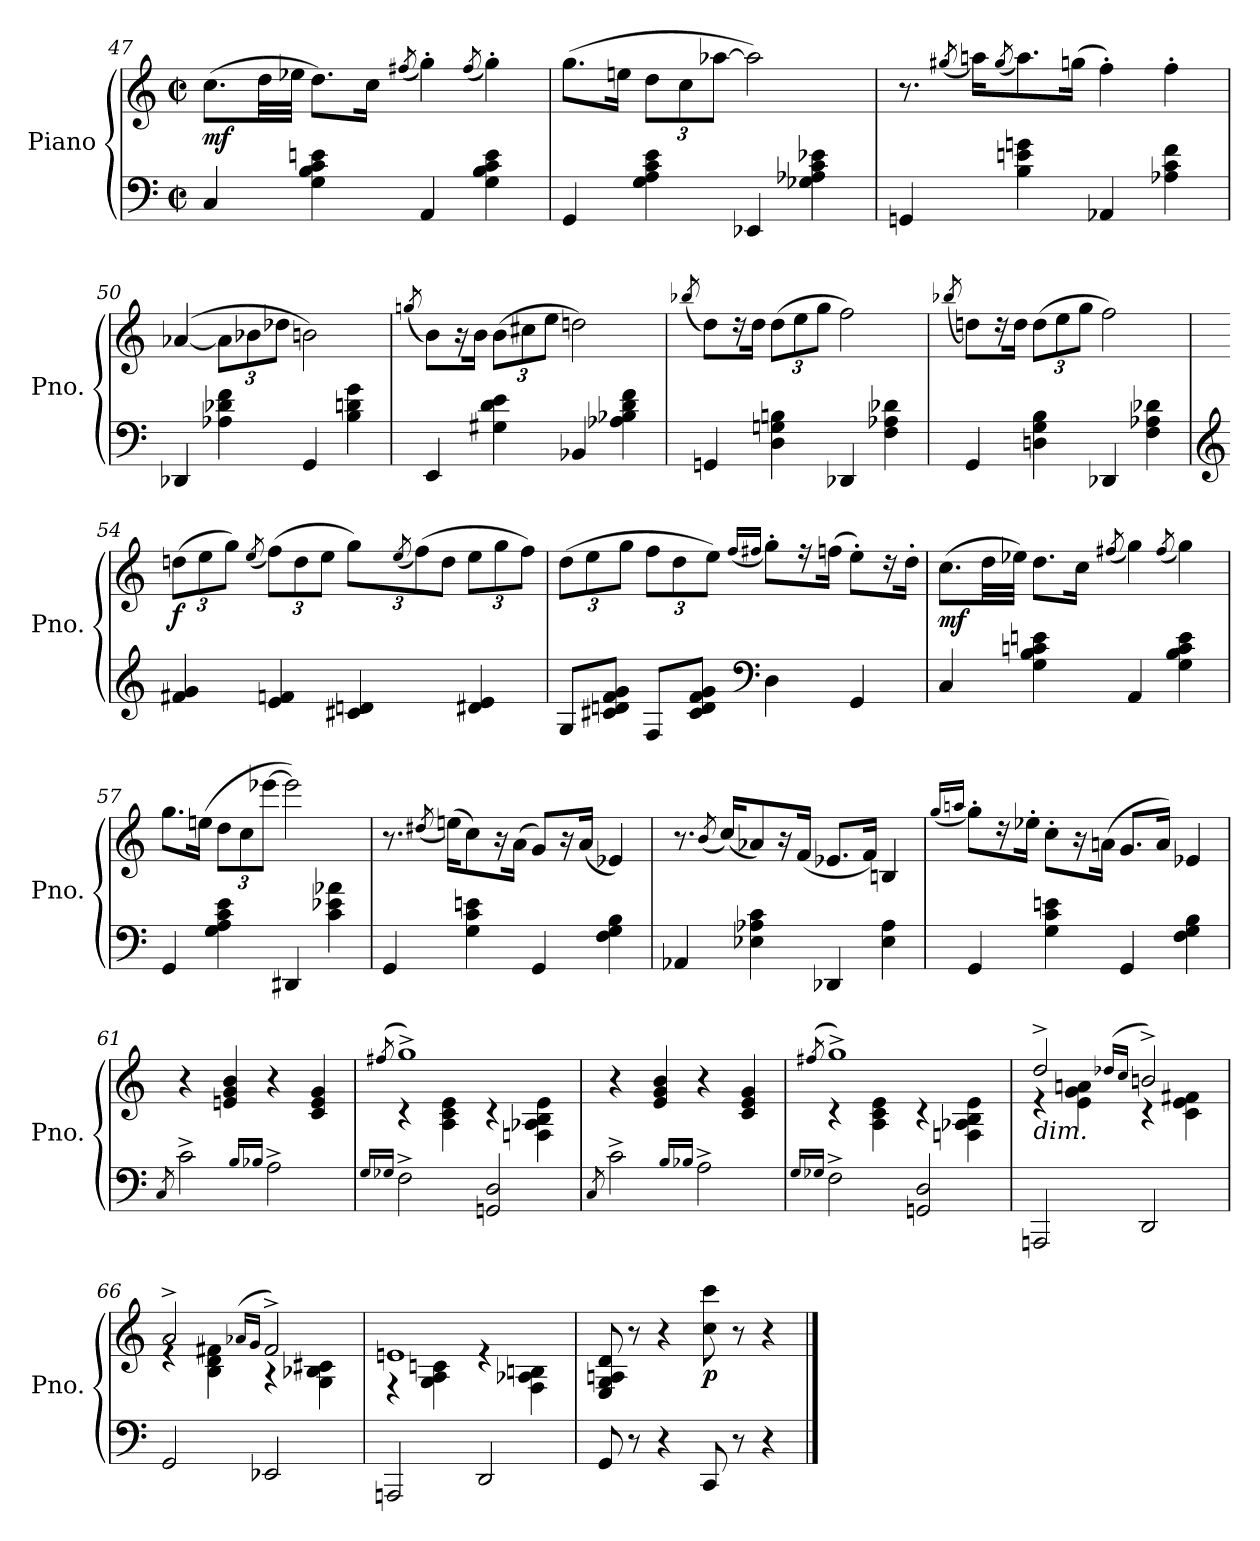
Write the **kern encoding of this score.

**kern	**kern	**dynam
*part1	*part1	*part1
*staff2	*staff1	*staff1/2
*I"Piano	*	*
*I'Pno.	*	*
!!LO:LB:g=z
*clefF4	*clefG2	*
*k[]	*k[]	*
*M2/2	*M2/2	*
*met(c|)	*met(c|)	*
=47	=47	=47
!	!	!LO:DY:b
4C/	(>8.cc\L	mf
.	32dd\LL	.
.	32ee-X\JJJ	.
4G\ 4B\ 4c\ 4eni\	8.dd\L)	.
.	16cc\Jk	.
.	(<8qff#X/	.
4AA/	4gg'\)	.
.	(<8qff#/	.
4G\ 4B\ 4c\ 4e\	4gg'\)	.
=48	=48	=48
4GG/	(>8.gg\L	.
.	16een\Jk	.
4G\ 4A\ 4c\ 4e\	12dd\L	.
.	12cc\	.
.	[12aa-X\J	.
4EE-X/	2aa-\])	.
4G-X\ 4A-X\ 4c\ 4e-X\	.	.
=49	=49	=49
4GGn/	8.r	.
.	(<8qgg#X/	.
.	16aan\KL)	.
.	(<8qgg#/	.
4B\ 4en\ 4gn\	8.aa\)	.
.	(>16ggn\Jk	.
4AA-X/	4ff'\)	.
4A-X\ 4c\ 4f\	4ff'\	.
!!LO:LB:g=z
=50	=50	=50
4DD-X/	(>[4a-X/	.
4A-X\ 4d-X\ 4f\	12a-\L]	.
.	12b-X\	.
.	12dd-X\J	.
4GG/	2bn\)	.
4B\ 4dn\ 4g\	.	.
=51	=51	=51
.	(<8qggni/	.
4EE/	8b\L)	.
.	16r	.
.	16b\Jk	.
4G#X\ 4d\ 4e\	(>12b\L	.
.	12cc#X\	.
.	12ee\J	.
4BB-X/	2ddn\)	.
4A-X\ 4B-X\ 4d\ 4f\	.	.
=52	=52	=52
.	(<8qbb-X/	.
4GGn/	8dd\L)	.
.	16r	.
.	16dd\Jk	.
4D\ 4Gn\ 4Bn\	(>12dd\L	.
.	12ee\	.
.	12gg\J	.
4DD-X/	2ff\)	.
4F\ 4A-X\ 4d-X\	.	.
!!LO:PB:g=z
=53	=53	=53
.	(>8qbb-X/	.
4GG/	8ddni\L)	.
.	16r	.
.	16dd\Jk	.
4Dn\ 4G\ 4B\	(>12dd\L	.
.	12ee\	.
.	12gg\J	.
4DD-X/	2ff\)	.
4F\ 4A-X\ 4d-X\	.	.
=54	=54	=54
*clefG2	*	*
!	!	!LO:DY:b
4f#X/ 4g/	(>12ddni\L	f
.	12ee\	.
.	12gg\J)	.
.	(<8qee/	.
4e/ 4fn/	(>12ff\L)	.
.	12dd\	.
.	12ee\J	.
4c#X/ 4dn/	12gg\L)	.
.	(<8qee/	.
.	(>12ff\)	.
.	12dd\J	.
4d#X/ 4e/	12ee\L	.
.	12gg\	.
.	12ff\J)	.
!!LO:LB:g=z
=55	=55	=55
8G/L	(>12dd\L	.
.	12ee\	.
8c#X/ 8dn/ 8f/ 8g/J	.	.
.	12gg\J	.
8F/L	12ff\L	.
.	12dd\	.
8c#/ 8d/ 8f/ 8g/J	.	.
.	12ee\J)	.
*clefF4	*	*
.	(<16qff/LL	.
.	16qff#X/JJ	.
4D\	8gg'\L)	.
.	16rff	.
.	(>16ffn\Jk	.
4GG/	8ee'\L)	.
.	16r	.
.	16dd'\Jk	.
=56	=56	=56
!	!	!LO:DY:b
4C/	(>8.cc\L	mf
.	32dd\LL	.
.	32ee-X\JJJ)	.
4G\ 4B\ 4cn\ 4en\	8.dd\L	.
.	16cc\Jk	.
.	(<8qff#X/	.
4AA/	4gg\)	.
.	(<8qff#/	.
4G\ 4B\ 4c\ 4e\	4gg\)	.
=57	=57	=57
4GG/	8.gg\L	.
.	(>16een\Jk	.
4G\ 4A\ 4c\ 4e\	12dd\L	.
.	12cc\	.
.	[12eee-X\J	.
4DD#X/	2eee-\])	.
4c\ 4e-X\ 4a-X\	.	.
!!LO:LB:g=z
=58	=58	=58
4GG/	8.r	.
.	(<8qdd#X/	.
.	(>16een\KL)	.
4G\ 4c\ 4en\	8cc\)	.
.	16r	.
.	(>16a\Jk	.
4GG/	8g/L)	.
.	16r	.
.	(<16a/Jk	.
4F\ 4G\ 4B\	4e-X/)	.
=59	=59	=59
4AA-X/	8.r	.
.	(<8qb/	.
.	(<16cc/KL)	.
4E-X\ 4A-X\ 4c\	8a-X/)	.
.	16r	.
.	(<16f/Jk	.
4DD-X/	8.e-X/L	.
.	16f/Jk)	.
4E-\ 4A-\	4Bni/	.
=60	=60	=60
.	(<16qgg/LL	.
.	16qaan/JJ	.
4GG/	8gg'\L)	.
.	16rdd	.
.	16ee-X'\Jk	.
4G\ 4c\ 4en\	8cc'\L	.
.	16r	.
.	(>16an\Jk	.
4GG/	8.g/L	.
.	16a/Jk)	.
4F\ 4G\ 4B\	4e-X/	.
!!LO:LB:g=z
=61	=61	=61
8qC/	.	.
2c^\	4r	.
.	4en/ 4g/ 4b/	.
16qB/LL	.	.
16qB-X/JJ	.	.
2A^\	4r	.
.	4c/ 4e/ 4g/	.
=62	=62	=62
16qG/LL	.	.
16qG-X/JJ	(<8qff#X/	.
*	*^	*
2F^\	1gg^)	4r	.
.	.	4A\ 4c\ 4e\	.
2GGni/ 2D/	.	4r	.
.	.	4Fn\ 4A-X\ 4B\ 4e\	.
*	*v	*v	*
=63	=63	=63
8qC/	.	.
2c^\	4r	.
.	4e/ 4g/ 4b/	.
16qB/LL	.	.
16qB-X/JJ	.	.
2A^\	4r	.
.	4c/ 4e/ 4g/	.
=64	=64	=64
16qG/LL	.	.
16qG-X/JJ	(<8qff#X/	.
*	*^	*
2F^\	1gg^)	4r	.
.	.	4A\ 4c\ 4e\	.
2GGni/ 2D/	.	4r	.
.	.	4Fn\ 4A-X\ 4B\ 4e\	.
!!LO:LB:g=z	!!
=65	=65	=65	=65
!	!LO:TX:b:i:t=dim.	!	!
2AAAni/	2dd^/	4r	.
.	.	4e\ 4g\ 4an\	.
.	(<16qdd-X/LL	.	.
.	16qcc/JJ	.	.
2DD/	2bn^/)	4r	.
.	.	4c\ 4e\ 4f#X\	.
=66	=66	=66	=66
2GG/	2a^/	4re	.
.	.	4B\ 4d\ 4f#X\	.
.	(<16qa-X/LL	.	.
.	16qg/JJ	.	.
2EE-X/	2f#i^/)	4r	.
.	.	4G\ 4B-X\ 4c#X\	.
=67	=67	=67	=67
2AAAni/	1eni	4r	.
.	.	4G\ 4A\ 4cn\	.
2DD/	.	4re	.
.	.	4F\ 4A-X\ 4Bn\	.
*	*v	*v	*
=68	=68	=68
8GG/	8E/ 8G/ 8An/ 8d/	.
8r	8r	.
4r	4r	.
!	!	!LO:DY:b
8CC/	8cc\ 8ccc\	p
8r	8r	.
4r	4r	.
==	==	==
*-	*-	*-
